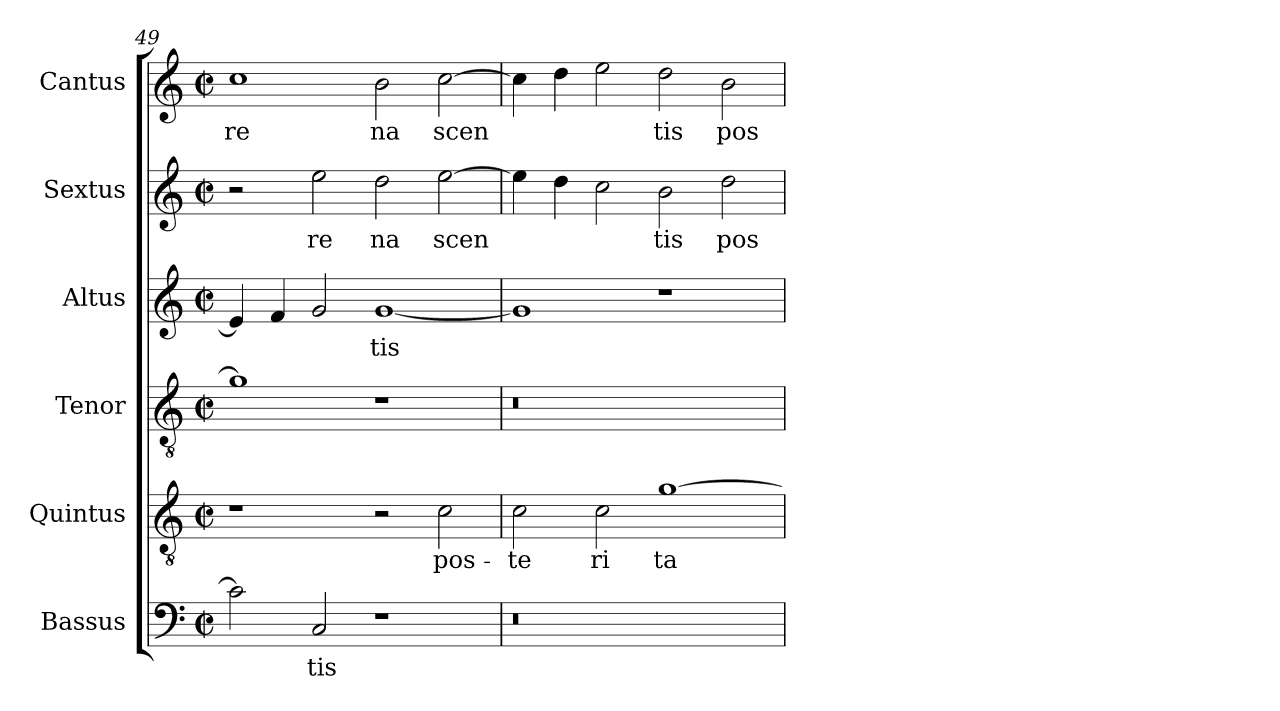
**kern	**text	**kern	**text	**kern	**kern	**text	**kern	**text	**kern	**text
*part6	*part6	*part5	*part5	*part4	*part3	*part3	*part2	*part2	*part1	*part1
*staff6	*staff6	*staff5	*staff5	*staff4	*staff3	*staff3	*staff2	*staff2	*staff1	*staff1
*I"Bassus	*	*I"Quintus	*	*I"Tenor	*I"Altus	*	*I"Sextus	*	*I"Cantus	*
*clefF4	*	*clefGv2	*	*clefGv2	*clefG2	*	*clefG2	*	*clefG2	*
*M2/2	*	*M2/2	*	*M2/2	*M2/2	*	*M2/2	*	*M2/2	*
*met(c|)	*	*met(c|)	*	*met(c|)	*met(c|)	*	*met(c|)	*	*met(c|)	*
=49	=49	=49	=49	=49	=49	=49	=49	=49	=49	=49
!	!	!	!	!	!	!	!	!	!	!LO:LY:b:cj
2c\]	.	1r	.	1g]	4e/]	.	2r	.	1cc	re
.	.	.	.	.	4f/	.	.	.	.	.
!	!LO:LY:b:cj	!	!	!	!	!	!	!LO:LY:b:cj	!	!
2C/	tis	.	.	.	2g/	.	2ee\	re	.	.
!	!	!	!	!	!	!LO:LY:b:cj	!	!LO:LY:b:cj	!	!LO:LY:b:cj
1r	.	2r	.	1r	[>1g	tis	2dd\	na	2b\	na
!	!	!	!LO:LY:b:cj	!	!	!	!	!LO:LY:b	!	!LO:LY:b
.	.	2c\	pos-	.	.	.	[>2ee\	scen	[<2cc\	scen
!!LO:LB:g=z
=50	=50	=50	=50	=50	=50	=50	=50	=50	=50	=50
!	!	!	!LO:LY:b:cj	!	!	!	!	!	!	!
0r	.	2c\	-te	0r	1g]	.	4ee\]	.	4cc\]	.
.	.	.	.	.	.	.	4dd\	.	4dd\	.
!	!	!	!LO:LY:b:cj	!	!	!	!	!	!	!
.	.	2c\	ri	.	.	.	2cc\	.	2ee\	.
!	!	!	!LO:LY:b:cj	!	!	!	!	!LO:LY:b:cj	!	!LO:LY:b:cj
.	.	[>1g	ta	.	1r	.	2b\	tis	2dd\	tis
!	!	!	!	!	!	!	!	!LO:LY:b:cj	!	!LO:LY:b:cj
.	.	.	.	.	.	.	2dd\	pos	2b\	pos
=	=	=	=	=	=	=	=	=	=	=
*-	*-	*-	*-	*-	*-	*-	*-	*-	*-	*-
